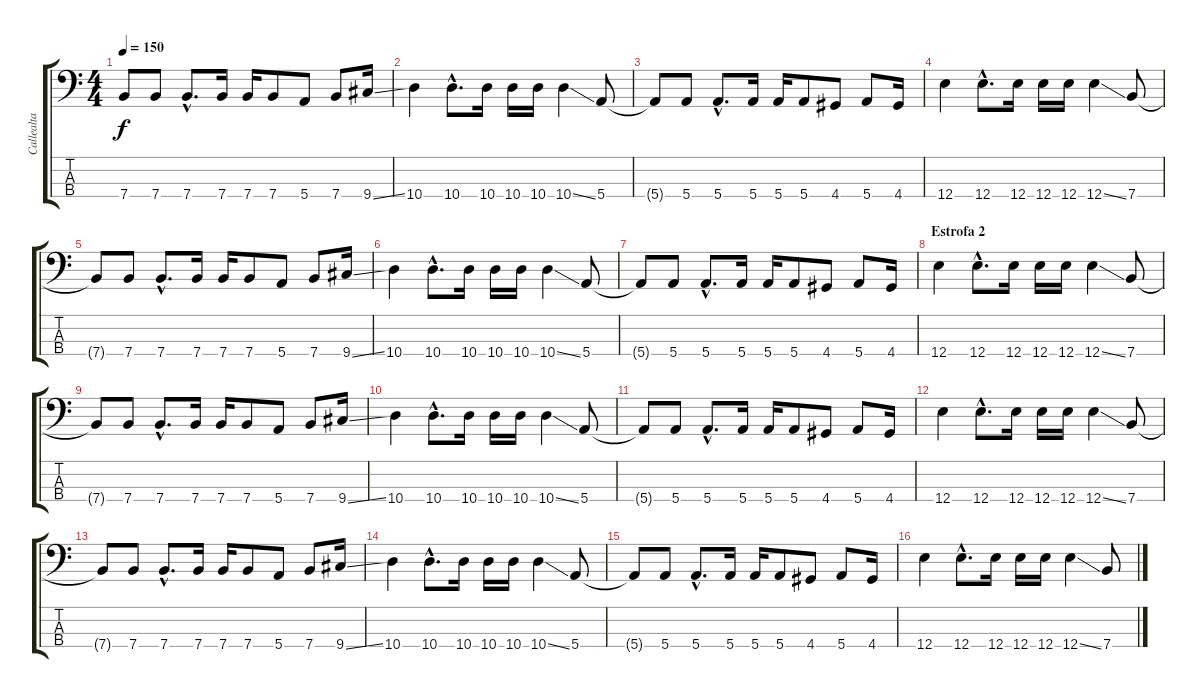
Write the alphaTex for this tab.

\track ("Callealta" "Callealta") {instrument fretlessbass}
\staff {score tabs}
\tuning (G2 D2 A1 E1) {hide}
\ts (4 4)
\tempo 150
\clef f4
\ks c
7.4{t}.8{dy f} 7.4.8 7.4{hac}.8{d} 7.4.16 7.4.16 7.4.8 5.4.8 7.4.8 9.4{ss}.16 |
10.4.4 10.4{hac}.8{d} 10.4.16 10.4.16 10.4.16 10.4{ss}.4 5.4.8 |
5.4{t}.8 5.4.8 5.4{hac}.8{d} 5.4.16 5.4.16 5.4.8 4.4.8 5.4.8 4.4.16 |
12.4.4 12.4{hac}.8{d} 12.4.16 12.4.16 12.4.16 12.4{ss}.4 7.4.8 |
7.4{t}.8 7.4.8 7.4{hac}.8{d} 7.4.16 7.4.16 7.4.8 5.4.8 7.4.8 9.4{ss}.16 |
10.4.4 10.4{hac}.8{d} 10.4.16 10.4.16 10.4.16 10.4{ss}.4 5.4.8 |
5.4{t}.8 5.4.8 5.4{hac}.8{d} 5.4.16 5.4.16 5.4.8 4.4.8 5.4.8 4.4.16 |
\section ("" "Estrofa 2")
12.4.4 12.4{hac}.8{d} 12.4.16 12.4.16 12.4.16 12.4{ss}.4 7.4.8 |
7.4{t}.8 7.4.8 7.4{hac}.8{d} 7.4.16 7.4.16 7.4.8 5.4.8 7.4.8 9.4{ss}.16 |
10.4.4 10.4{hac}.8{d} 10.4.16 10.4.16 10.4.16 10.4{ss}.4 5.4.8 |
5.4{t}.8 5.4.8 5.4{hac}.8{d} 5.4.16 5.4.16 5.4.8 4.4.8 5.4.8 4.4.16 |
12.4.4 12.4{hac}.8{d} 12.4.16 12.4.16 12.4.16 12.4{ss}.4 7.4.8 |
7.4{t}.8 7.4.8 7.4{hac}.8{d} 7.4.16 7.4.16 7.4.8 5.4.8 7.4.8 9.4{ss}.16 |
10.4.4 10.4{hac}.8{d} 10.4.16 10.4.16 10.4.16 10.4{ss}.4 5.4.8 |
5.4{t}.8 5.4.8 5.4{hac}.8{d} 5.4.16 5.4.16 5.4.8 4.4.8 5.4.8 4.4.16 |
12.4.4 12.4{hac}.8{d} 12.4.16 12.4.16 12.4.16 12.4{ss}.4 7.4.8
